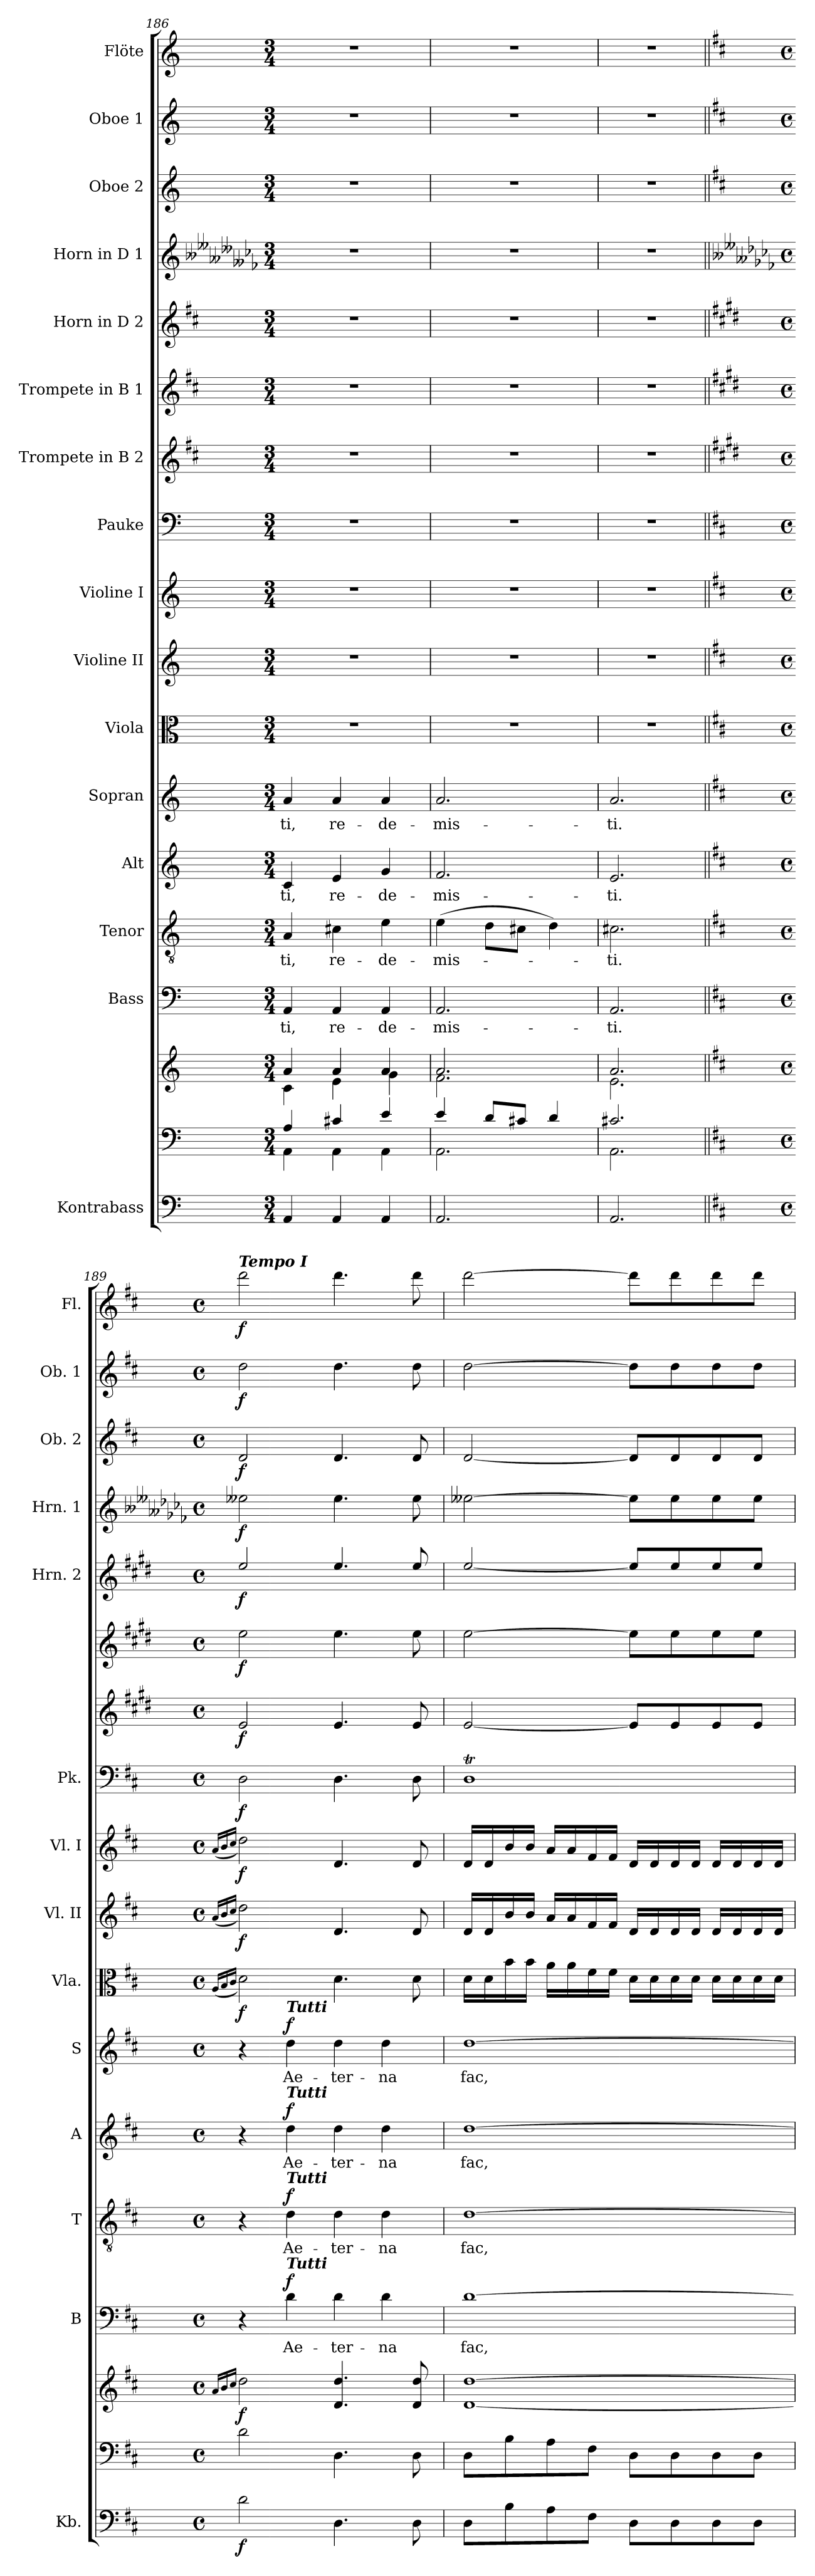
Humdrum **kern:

**kern	**dynam	**kern	**kern	**dynam	**kern	**text	**dynam	**kern	**text	**dynam	**kern	**text	**dynam	**kern	**text	**dynam	**kern	**dynam	**kern	**dynam	**kern	**dynam	**kern	**dynam	**kern	**dynam	**kern	**dynam	**kern	**dynam	**kern	**dynam	**kern	**dynam	**kern	**dynam	**kern	**dynam
*part17	*part17	*part16	*part16	*part16	*part15	*part15	*part15	*part14	*part14	*part14	*part13	*part13	*part13	*part12	*part12	*part12	*part11	*part11	*part10	*part10	*part9	*part9	*part8	*part8	*part7	*part7	*part6	*part6	*part5	*part5	*part4	*part4	*part3	*part3	*part2	*part2	*part1	*part1
*staff18	*staff18	*staff17	*staff16	*staff16/17	*staff15	*staff15	*staff15	*staff14	*staff14	*staff14	*staff13	*staff13	*staff13	*staff12	*staff12	*staff12	*staff11	*staff11	*staff10	*staff10	*staff9	*staff9	*staff8	*staff8	*staff7	*staff7	*staff6	*staff6	*staff5	*staff5	*staff4	*staff4	*staff3	*staff3	*staff2	*staff2	*staff1	*staff1
*I"Kontrabass	*	*	*	*	*I"Bass	*	*	*I"Tenor	*	*	*I"Alt	*	*	*I"Sopran	*	*	*I"Viola	*	*I"Violine II	*	*I"Violine I	*	*I"Pauke	*	*I"Trompete in B 2	*	*I"Trompete in B 1	*	*I"Horn in D 2	*	*I"Horn in D 1	*	*I"Oboe 2	*	*I"Oboe 1	*	*I"Flöte	*
*I'Kb.	*	*	*	*	*I'B	*	*	*I'T	*	*	*I'A	*	*	*I'S	*	*	*I'Vla.	*	*I'Vl. II	*	*I'Vl. I	*	*I'Pk.	*	*	*	*	*	*I'Hrn. 2	*	*I'Hrn. 1	*	*I'Ob. 2	*	*I'Ob. 1	*	*I'Fl.	*
*clefF4	*	*clefF4	*clefG2	*	*clefF4	*	*	*clefGv2	*	*	*clefG2	*	*	*clefG2	*	*	*clefC3	*	*clefG2	*	*clefG2	*	*clefF4	*	*clefG2	*	*clefG2	*	*clefG2	*	*clefG2	*	*clefG2	*	*clefG2	*	*clefG2	*
*ITrd7c12	*	*	*	*	*	*	*	*	*	*	*	*	*	*	*	*	*	*	*	*	*	*	*	*	*ITrd1c2	*	*ITrd1c2	*	*ITrd4c7	*	*ITrd-8c-12	*	*	*	*	*	*	*
*k[]	*	*k[]	*k[]	*	*k[]	*	*	*k[]	*	*	*k[]	*	*	*k[]	*	*	*k[]	*	*k[]	*	*k[]	*	*k[]	*	*k[]	*	*k[]	*	*k[f#]	*	*k[b--e--a--d--g--c-f-]	*	*k[]	*	*k[]	*	*k[]	*
*C:	*	*C:	*C:	*	*C:	*	*	*C:	*	*	*C:	*	*	*C:	*	*	*C:	*	*C:	*	*C:	*	*C:	*	*C:	*	*C:	*	*G:	*	*D--:	*	*C:	*	*C:	*	*C:	*
*M3/4	*	*M3/4	*M3/4	*	*M3/4	*	*	*M3/4	*	*	*M3/4	*	*	*M3/4	*	*	*M3/4	*	*M3/4	*	*M3/4	*	*M3/4	*	*M3/4	*	*M3/4	*	*M3/4	*	*M3/4	*	*M3/4	*	*M3/4	*	*M3/4	*
=186	=186	=186	=186	=186	=186	=186	=186	=186	=186	=186	=186	=186	=186	=186	=186	=186	=186	=186	=186	=186	=186	=186	=186	=186	=186	=186	=186	=186	=186	=186	=186	=186	=186	=186	=186	=186	=186	=186
*	*	*^	*^	*	*	*	*	*	*	*	*	*	*	*	*	*	*	*	*	*	*	*	*	*	*	*	*	*	*	*	*	*	*	*	*	*	*	*
!	!	!	!	!	!	!	!	!LO:LY:b	!	!	!LO:LY:b	!	!	!LO:LY:b	!	!	!LO:LY:b	!	!	!	!	!	!	!	!	!	!	!	!	!	!	!	!	!	!	!	!	!	!	!
4AAA/	.	4A/	4AA\	4a/	4c\	.	4AA/	-ti,	.	4A/	-ti,	.	4c/	-ti,	.	4a/	-ti,	.	2.r	.	2.r	.	2.r	.	2.r	.	2.r	.	2.r	.	2.r	.	2.r	.	2.r	.	2.r	.	2.r	.
!	!	!	!	!	!	!	!	!LO:LY:b	!	!	!LO:LY:b	!	!	!LO:LY:b	!	!	!LO:LY:b	!	!	!	!	!	!	!	!	!	!	!	!	!	!	!	!	!	!	!	!	!	!	!
4AAA/	.	4c#X/	4AA\	4a/	4e\	.	4AA/	re-	.	4c#X\	re-	.	4e/	re-	.	4a/	re-	.	.	.	.	.	.	.	.	.	.	.	.	.	.	.	.	.	.	.	.	.	.	.
!	!	!	!	!	!	!	!	!LO:LY:b	!	!	!LO:LY:b	!	!	!LO:LY:b	!	!	!LO:LY:b	!	!	!	!	!	!	!	!	!	!	!	!	!	!	!	!	!	!	!	!	!	!	!
4AAA/	.	4e/	4AA\	4a/	4g\	.	4AA/	-de-	.	4e\	-de-	.	4g/	-de-	.	4a/	-de-	.	.	.	.	.	.	.	.	.	.	.	.	.	.	.	.	.	.	.	.	.	.	.
=187	=187	=187	=187	=187	=187	=187	=187	=187	=187	=187	=187	=187	=187	=187	=187	=187	=187	=187	=187	=187	=187	=187	=187	=187	=187	=187	=187	=187	=187	=187	=187	=187	=187	=187	=187	=187	=187	=187	=187	=187
!	!	!	!	!	!	!	!	!LO:LY:b	!	!	!LO:LY:b	!	!	!LO:LY:b	!	!	!LO:LY:b	!	!	!	!	!	!	!	!	!	!	!	!	!	!	!	!	!	!	!	!	!	!	!
2.AAA/	.	4e/	2.AA\	2.a/	2.f\	.	2.AA/	-mis-	.	(>4e\	-mis-	.	2.f/	-mis-	.	2.a/	-mis-	.	2.r	.	2.r	.	2.r	.	2.r	.	2.r	.	2.r	.	2.r	.	2.r	.	2.r	.	2.r	.	2.r	.
.	.	8d/L	.	.	.	.	.	.	.	8d\L	.	.	.	.	.	.	.	.	.	.	.	.	.	.	.	.	.	.	.	.	.	.	.	.	.	.	.	.	.	.
.	.	8c#X/J	.	.	.	.	.	.	.	8c#X\J	.	.	.	.	.	.	.	.	.	.	.	.	.	.	.	.	.	.	.	.	.	.	.	.	.	.	.	.	.	.
.	.	4d/	.	.	.	.	.	.	.	4d\)	.	.	.	.	.	.	.	.	.	.	.	.	.	.	.	.	.	.	.	.	.	.	.	.	.	.	.	.	.	.
=188	=188	=188	=188	=188	=188	=188	=188	=188	=188	=188	=188	=188	=188	=188	=188	=188	=188	=188	=188	=188	=188	=188	=188	=188	=188	=188	=188	=188	=188	=188	=188	=188	=188	=188	=188	=188	=188	=188	=188	=188
!	!	!	!	!	!	!	!	!LO:LY:b	!	!	!LO:LY:b	!	!	!LO:LY:b	!	!	!LO:LY:b	!	!	!	!	!	!	!	!	!	!	!	!	!	!	!	!	!	!	!	!	!	!	!
2.AAA/	.	2.c#X/	2.AA\	2.a/	2.e\	.	2.AA/	-ti.	.	2.c#X\	-ti.	.	2.e/	-ti.	.	2.a/	-ti.	.	2.r	.	2.r	.	2.r	.	2.r	.	2.r	.	2.r	.	2.r	.	2.r	.	2.r	.	2.r	.	2.r	.
*	*	*v	*v	*	*	*	*	*	*	*	*	*	*	*	*	*	*	*	*	*	*	*	*	*	*	*	*	*	*	*	*	*	*	*	*	*	*	*	*	*
*	*	*	*v	*v	*	*	*	*	*	*	*	*	*	*	*	*	*	*	*	*	*	*	*	*	*	*	*	*	*	*	*	*	*	*	*	*	*	*	*
!!LO:PB:g=z
=189||	=189||	=189||	=189||	=189||	=189||	=189||	=189||	=189||	=189||	=189||	=189||	=189||	=189||	=189||	=189||	=189||	=189||	=189||	=189||	=189||	=189||	=189||	=189||	=189||	=189||	=189||	=189||	=189||	=189||	=189||	=189||	=189||	=189||	=189||	=189||	=189||	=189||	=189||
*k[f#c#]	*	*k[f#c#]	*k[f#c#]	*	*k[f#c#]	*	*	*k[f#c#]	*	*	*k[f#c#]	*	*	*k[f#c#]	*	*	*k[f#c#]	*	*k[f#c#]	*	*k[f#c#]	*	*k[f#c#]	*	*k[f#c#]	*	*k[f#c#]	*	*k[f#c#g#]	*	*k[b--e--a--d-g-c-f-]	*	*k[f#c#]	*	*k[f#c#]	*	*k[f#c#]	*
*D:	*	*D:	*D:	*	*D:	*	*	*D:	*	*	*D:	*	*	*D:	*	*	*D:	*	*D:	*	*D:	*	*D:	*	*D:	*	*D:	*	*A:	*	*E--:	*	*D:	*	*D:	*	*D:	*
*M4/4	*	*M4/4	*M4/4	*	*M4/4	*	*	*M4/4	*	*	*M4/4	*	*	*M4/4	*	*	*M4/4	*	*M4/4	*	*M4/4	*	*M4/4	*	*M4/4	*	*M4/4	*	*M4/4	*	*M4/4	*	*M4/4	*	*M4/4	*	*M4/4	*
*met(c)	*	*met(c)	*met(c)	*	*met(c)	*	*	*met(c)	*	*	*met(c)	*	*	*met(c)	*	*	*met(c)	*	*met(c)	*	*met(c)	*	*met(c)	*	*met(c)	*	*met(c)	*	*met(c)	*	*met(c)	*	*met(c)	*	*met(c)	*	*met(c)	*
.	.	.	16qa/LL	.	.	.	.	.	.	.	.	.	.	.	.	.	(<16qA/LL	.	(<16qa/LL	.	(<16qa/LL	.	.	.	.	.	.	.	.	.	.	.	.	.	.	.	.	.
.	.	.	16qb/	.	.	.	.	.	.	.	.	.	.	.	.	.	16qB/	.	16qb/	.	16qb/	.	.	.	.	.	.	.	.	.	.	.	.	.	.	.	.	.
.	.	.	16qcc#/JJ	.	.	.	.	.	.	.	.	.	.	.	.	.	16qc#/JJ	.	16qcc#/JJ	.	16qcc#/JJ	.	.	.	.	.	.	.	.	.	.	.	.	.	.	.	.	.
!	!	!	!	!	!	!	!	!	!	!	!	!	!	!	!	!	!	!	!	!	!	!	!	!	!	!	!	!	!	!	!	!	!	!	!	!	!LO:TX:a:Bi:t=Tempo I	!
!	!LO:DY:b	!	!	!LO:DY:b	!	!	!	!	!	!	!	!	!	!	!	!	!	!LO:DY:b	!	!LO:DY:b	!	!LO:DY:b	!	!LO:DY:b	!	!LO:DY:b	!	!LO:DY:b	!	!LO:DY:b	!	!LO:DY:b	!	!LO:DY:b	!	!LO:DY:b	!	!LO:DY:b
2D\	f	2d\	2dd\	f	4r	.	.	4r	.	.	4r	.	.	4r	.	.	2d\)	f	2dd\)	f	2dd\)	f	2D\	f	2d/	f	2dd\	f	2a/	f	2eee--\	f	2d/	f	2dd\	f	2ddd\	f
!	!	!	!	!	!	!	!	!	!	!	!	!	!	!LO:TX:a:Bi:t=Tutti	!	!	!	!	!	!	!	!	!	!	!	!	!	!	!	!	!	!	!	!	!	!	!	!
!	!	!	!	!	!	!	!	!	!	!	!LO:TX:a:Bi:t=Tutti	!	!	!	!	!	!	!	!	!	!	!	!	!	!	!	!	!	!	!	!	!	!	!	!	!	!	!
!	!	!	!	!	!	!	!	!LO:TX:a:Bi:t=Tutti	!	!	!	!	!	!	!	!	!	!	!	!	!	!	!	!	!	!	!	!	!	!	!	!	!	!	!	!	!	!
!	!	!	!	!	!LO:TX:a:Bi:t=Tutti	!	!	!	!	!	!	!	!	!	!	!	!	!	!	!	!	!	!	!	!	!	!	!	!	!	!	!	!	!	!	!	!	!
!	!	!	!	!	!	!LO:LY:b	!LO:DY:a	!	!LO:LY:b	!LO:DY:a	!	!LO:LY:b	!LO:DY:a	!	!LO:LY:b	!LO:DY:a	!	!	!	!	!	!	!	!	!	!	!	!	!	!	!	!	!	!	!	!	!	!
.	.	.	.	.	4d\	Ae-	f	4d\	Ae-	f	4dd\	Ae-	f	4dd\	Ae-	f	.	.	.	.	.	.	.	.	.	.	.	.	.	.	.	.	.	.	.	.	.	.
!	!	!	!	!	!	!LO:LY:b	!	!	!LO:LY:b	!	!	!LO:LY:b	!	!	!LO:LY:b	!	!	!	!	!	!	!	!	!	!	!	!	!	!	!	!	!	!	!	!	!	!	!
4.DD\	.	4.D\	4.d/ 4.dd/	.	4d\	-ter-	.	4d\	-ter-	.	4dd\	-ter-	.	4dd\	-ter-	.	4.d\	.	4.d/	.	4.d/	.	4.D\	.	4.d/	.	4.dd\	.	4.a/	.	4.eee--\	.	4.d/	.	4.dd\	.	4.ddd\	.
!	!	!	!	!	!	!LO:LY:b	!	!	!LO:LY:b	!	!	!LO:LY:b	!	!	!LO:LY:b	!	!	!	!	!	!	!	!	!	!	!	!	!	!	!	!	!	!	!	!	!	!	!
.	.	.	.	.	4d\	-na	.	4d\	-na	.	4dd\	-na	.	4dd\	-na	.	.	.	.	.	.	.	.	.	.	.	.	.	.	.	.	.	.	.	.	.	.	.
8DD\	.	8D\	8d/ 8dd/	.	.	.	.	.	.	.	.	.	.	.	.	.	8d\	.	8d/	.	8d/	.	8D\	.	8d/	.	8dd\	.	8a/	.	8eee--\	.	8d/	.	8dd\	.	8ddd\	.
=190	=190	=190	=190	=190	=190	=190	=190	=190	=190	=190	=190	=190	=190	=190	=190	=190	=190	=190	=190	=190	=190	=190	=190	=190	=190	=190	=190	=190	=190	=190	=190	=190	=190	=190	=190	=190	=190	=190
!	!	!	!	!	!	!LO:LY:b	!	!	!LO:LY:b	!	!	!LO:LY:b	!	!	!LO:LY:b	!	!	!	!	!	!	!	!	!	!	!	!	!	!	!	!	!	!	!	!	!	!	!
8DD\L	.	8D\L	[1d [1dd	.	[1d	fac,	.	[1d	fac,	.	[1dd	fac,	.	[1dd	fac,	.	16d\LL	.	16d/LL	.	16d/LL	.	1DT	.	[2d/	.	[2dd\	.	[2a/	.	[2eee--\	.	[2d/	.	[2dd\	.	[2ddd\	.
.	.	.	.	.	.	.	.	.	.	.	.	.	.	.	.	.	16d\	.	16d/	.	16d/	.	.	.	.	.	.	.	.	.	.	.	.	.	.	.	.	.
8BB\	.	8B\	.	.	.	.	.	.	.	.	.	.	.	.	.	.	16b\	.	16b/	.	16b/	.	.	.	.	.	.	.	.	.	.	.	.	.	.	.	.	.
.	.	.	.	.	.	.	.	.	.	.	.	.	.	.	.	.	16b\JJ	.	16b/JJ	.	16b/JJ	.	.	.	.	.	.	.	.	.	.	.	.	.	.	.	.	.
8AA\	.	8A\	.	.	.	.	.	.	.	.	.	.	.	.	.	.	16a\LL	.	16a/LL	.	16a/LL	.	.	.	.	.	.	.	.	.	.	.	.	.	.	.	.	.
.	.	.	.	.	.	.	.	.	.	.	.	.	.	.	.	.	16a\	.	16a/	.	16a/	.	.	.	.	.	.	.	.	.	.	.	.	.	.	.	.	.
8FF#\J	.	8F#\J	.	.	.	.	.	.	.	.	.	.	.	.	.	.	16f#\	.	16f#/	.	16f#/	.	.	.	.	.	.	.	.	.	.	.	.	.	.	.	.	.
.	.	.	.	.	.	.	.	.	.	.	.	.	.	.	.	.	16f#\JJ	.	16f#/JJ	.	16f#/JJ	.	.	.	.	.	.	.	.	.	.	.	.	.	.	.	.	.
8DD\L	.	8D\L	.	.	.	.	.	.	.	.	.	.	.	.	.	.	16d\LL	.	16d/LL	.	16d/LL	.	.	.	8d/L]	.	8dd\L]	.	8a/L]	.	8eee--\L]	.	8d/L]	.	8dd\L]	.	8ddd\L]	.
.	.	.	.	.	.	.	.	.	.	.	.	.	.	.	.	.	16d\	.	16d/	.	16d/	.	.	.	.	.	.	.	.	.	.	.	.	.	.	.	.	.
8DD\	.	8D\	.	.	.	.	.	.	.	.	.	.	.	.	.	.	16d\	.	16d/	.	16d/	.	.	.	8d/	.	8dd\	.	8a/	.	8eee--\	.	8d/	.	8dd\	.	8ddd\	.
.	.	.	.	.	.	.	.	.	.	.	.	.	.	.	.	.	16d\JJ	.	16d/JJ	.	16d/JJ	.	.	.	.	.	.	.	.	.	.	.	.	.	.	.	.	.
8DD\	.	8D\	.	.	.	.	.	.	.	.	.	.	.	.	.	.	16d\LL	.	16d/LL	.	16d/LL	.	.	.	8d/	.	8dd\	.	8a/	.	8eee--\	.	8d/	.	8dd\	.	8ddd\	.
.	.	.	.	.	.	.	.	.	.	.	.	.	.	.	.	.	16d\	.	16d/	.	16d/	.	.	.	.	.	.	.	.	.	.	.	.	.	.	.	.	.
8DD\J	.	8D\J	.	.	.	.	.	.	.	.	.	.	.	.	.	.	16d\	.	16d/	.	16d/	.	.	.	8d/J	.	8dd\J	.	8a/J	.	8eee--\J	.	8d/J	.	8dd\J	.	8ddd\J	.
.	.	.	.	.	.	.	.	.	.	.	.	.	.	.	.	.	16d\JJ	.	16d/JJ	.	16d/JJ	.	.	.	.	.	.	.	.	.	.	.	.	.	.	.	.	.
=	=	=	=	=	=	=	=	=	=	=	=	=	=	=	=	=	=	=	=	=	=	=	=	=	=	=	=	=	=	=	=	=	=	=	=	=	=	=
*-	*-	*-	*-	*-	*-	*-	*-	*-	*-	*-	*-	*-	*-	*-	*-	*-	*-	*-	*-	*-	*-	*-	*-	*-	*-	*-	*-	*-	*-	*-	*-	*-	*-	*-	*-	*-	*-	*-
